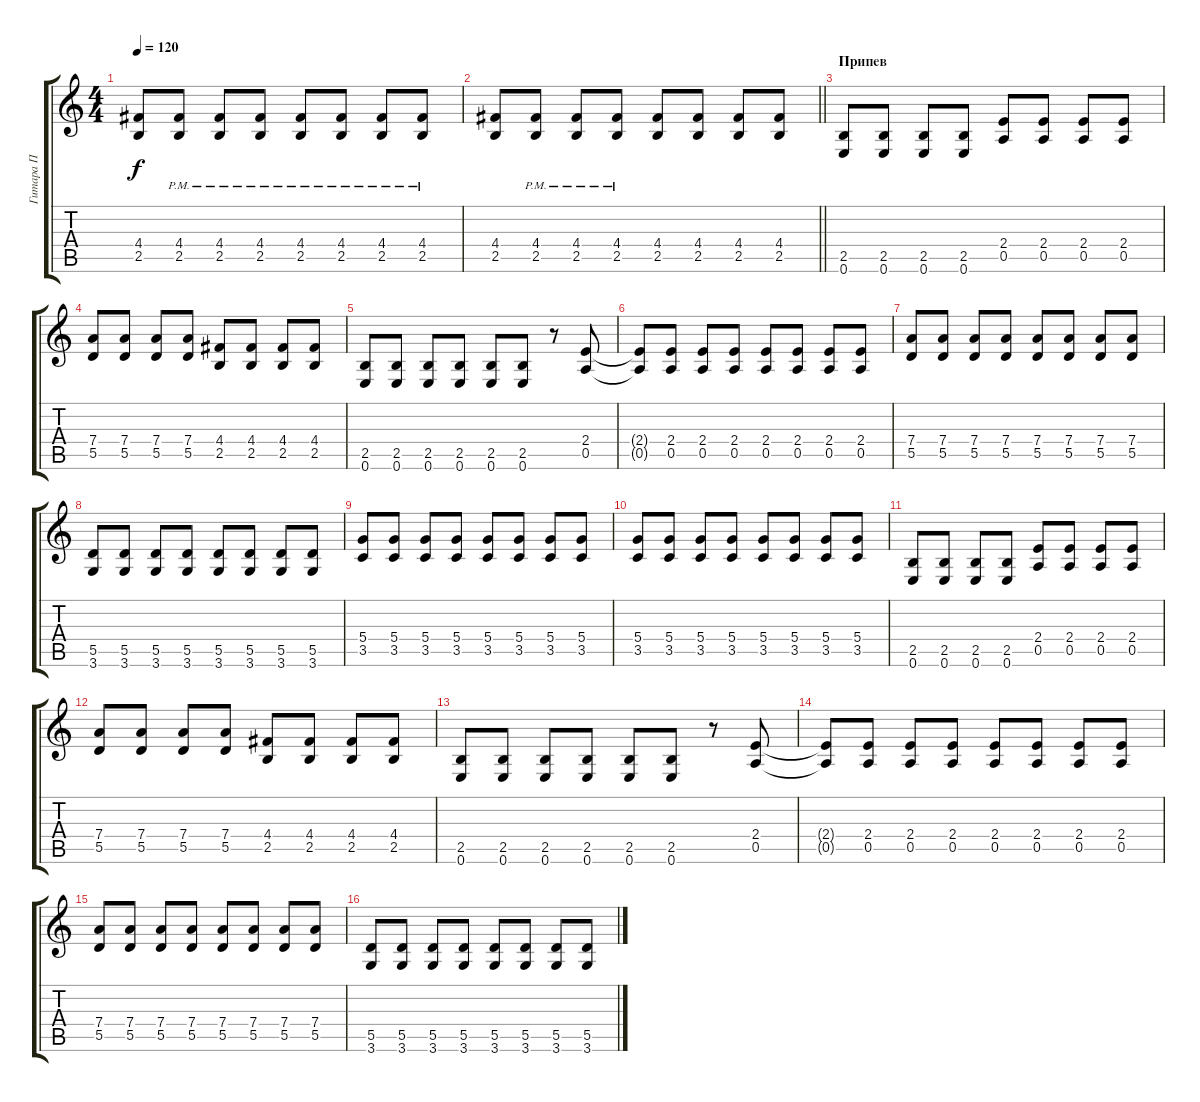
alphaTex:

\track ("Гитара П" "Гитара П") {instrument overdrivenguitar}
\staff {score tabs}
\tuning (E4 B3 G3 D3 A2 E2) {hide}
\ts (4 4)
\tempo 120
\clef g2
\ks c
(4.4 2.5).8{dy f} (4.4{pm} 2.5{pm}).8 (4.4{pm} 2.5{pm}).8 (4.4{pm} 2.5{pm}).8 (4.4{pm} 2.5{pm}).8 (4.4{pm} 2.5{pm}).8 (4.4{pm} 2.5{pm}).8 (4.4{pm} 2.5{pm}).8 |
\barLineRight lightlight
(4.4 2.5).8 (4.4{pm} 2.5{pm}).8 (4.4{pm} 2.5{pm}).8 (4.4{pm} 2.5{pm}).8 (4.4 2.5).8 (4.4 2.5).8 (4.4 2.5).8 (4.4 2.5).8 |
\section ("" "Припев")
(2.5 0.6).8 (2.5 0.6).8 (2.5 0.6).8 (2.5 0.6).8 (2.4 0.5).8 (2.4 0.5).8 (2.4 0.5).8 (2.4 0.5).8 |
(7.4 5.5).8 (7.4 5.5).8 (7.4 5.5).8 (7.4 5.5).8 (4.4 2.5).8 (4.4 2.5).8 (4.4 2.5).8 (4.4 2.5).8 |
(2.5 0.6).8 (2.5 0.6).8 (2.5 0.6).8 (2.5 0.6).8 (2.5 0.6).8 (2.5 0.6).8 r.8 (2.4 0.5).8 |
(2.4{t} 0.5{t}).8 (2.4 0.5).8 (2.4 0.5).8 (2.4 0.5).8 (2.4 0.5).8 (2.4 0.5).8 (2.4 0.5).8 (2.4 0.5).8 |
(7.4 5.5).8 (7.4 5.5).8 (7.4 5.5).8 (7.4 5.5).8 (7.4 5.5).8 (7.4 5.5).8 (7.4 5.5).8 (7.4 5.5).8 |
(5.5 3.6).8 (5.5 3.6).8 (5.5 3.6).8 (5.5 3.6).8 (5.5 3.6).8 (5.5 3.6).8 (5.5 3.6).8 (5.5 3.6).8 |
(5.4 3.5).8 (5.4 3.5).8 (5.4 3.5).8 (5.4 3.5).8 (5.4 3.5).8 (5.4 3.5).8 (5.4 3.5).8 (5.4 3.5).8 |
(5.4 3.5).8 (5.4 3.5).8 (5.4 3.5).8 (5.4 3.5).8 (5.4 3.5).8 (5.4 3.5).8 (5.4 3.5).8 (5.4 3.5).8 |
(2.5 0.6).8 (2.5 0.6).8 (2.5 0.6).8 (2.5 0.6).8 (2.4 0.5).8 (2.4 0.5).8 (2.4 0.5).8 (2.4 0.5).8 |
(7.4 5.5).8 (7.4 5.5).8 (7.4 5.5).8 (7.4 5.5).8 (4.4 2.5).8 (4.4 2.5).8 (4.4 2.5).8 (4.4 2.5).8 |
(2.5 0.6).8 (2.5 0.6).8 (2.5 0.6).8 (2.5 0.6).8 (2.5 0.6).8 (2.5 0.6).8 r.8 (2.4 0.5).8 |
(2.4{t} 0.5{t}).8 (2.4 0.5).8 (2.4 0.5).8 (2.4 0.5).8 (2.4 0.5).8 (2.4 0.5).8 (2.4 0.5).8 (2.4 0.5).8 |
(7.4 5.5).8 (7.4 5.5).8 (7.4 5.5).8 (7.4 5.5).8 (7.4 5.5).8 (7.4 5.5).8 (7.4 5.5).8 (7.4 5.5).8 |
(5.5 3.6).8 (5.5 3.6).8 (5.5 3.6).8 (5.5 3.6).8 (5.5 3.6).8 (5.5 3.6).8 (5.5 3.6).8 (5.5 3.6).8
